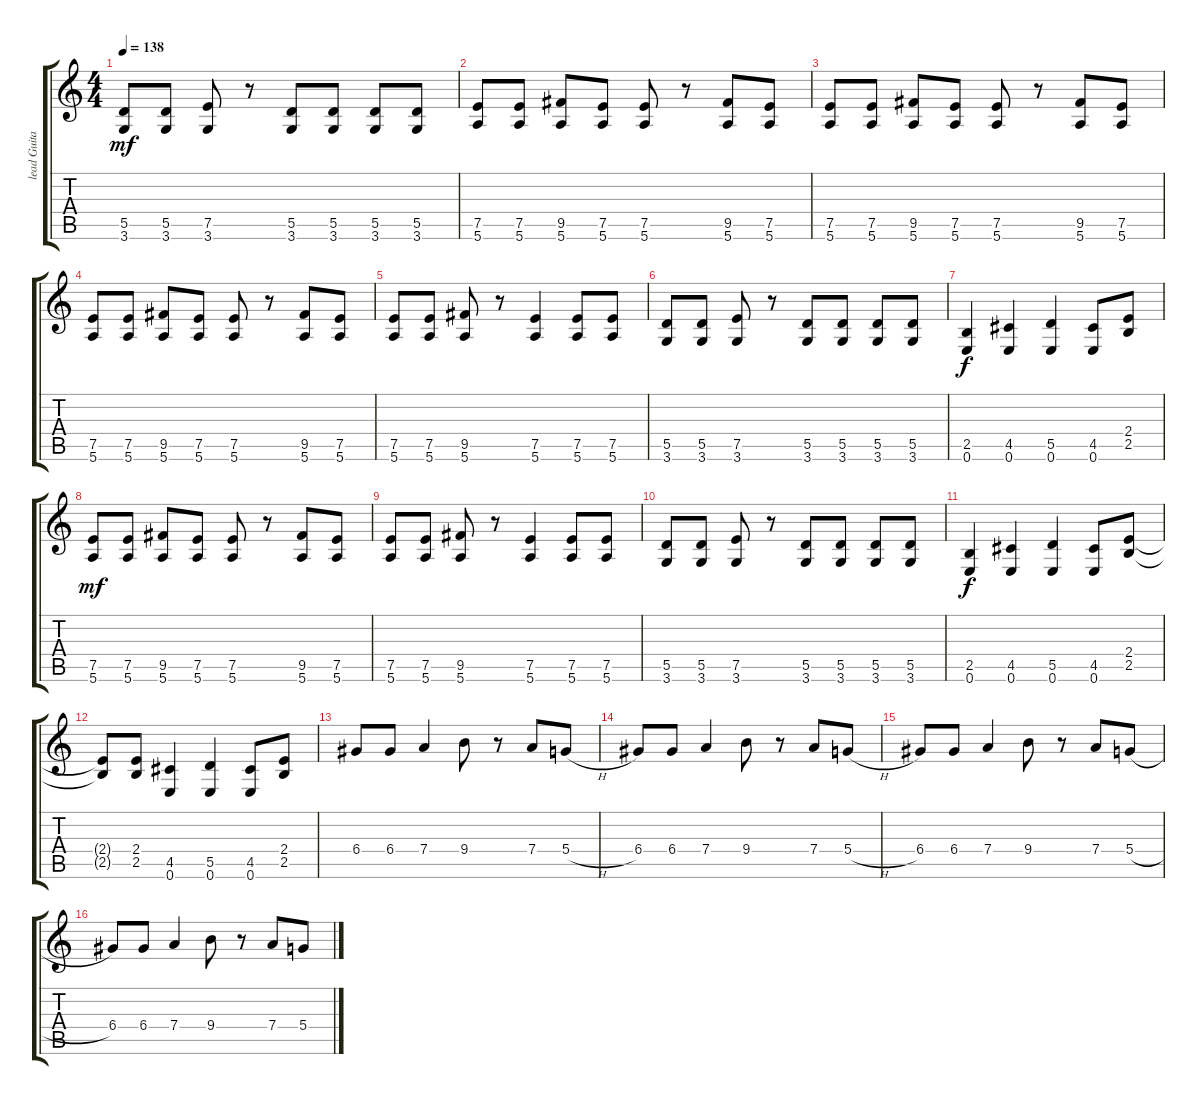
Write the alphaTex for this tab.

\track ("lead Guitar" "lead Guita") {instrument electricguitarclean}
\staff {score tabs}
\tuning (E4 B3 G3 D3 A2 E2) {hide}
\ts (4 4)
\tempo 138
\clef g2
\ks c
(5.5 3.6).8{dy mf} (5.5 3.6).8 (7.5 3.6).8 r.8 (5.5 3.6).8 (5.5 3.6).8 (5.5 3.6).8 (5.5 3.6).8 |
(7.5 5.6).8 (7.5 5.6).8 (9.5 5.6).8 (7.5 5.6).8 (7.5 5.6).8 r.8 (9.5 5.6).8 (7.5 5.6).8 |
(7.5 5.6).8 (7.5 5.6).8 (9.5 5.6).8 (7.5 5.6).8 (7.5 5.6).8 r.8 (9.5 5.6).8 (7.5 5.6).8 |
(7.5 5.6).8 (7.5 5.6).8 (9.5 5.6).8 (7.5 5.6).8 (7.5 5.6).8 r.8 (9.5 5.6).8 (7.5 5.6).8 |
(7.5 5.6).8 (7.5 5.6).8 (9.5 5.6).8 r.8 (7.5 5.6).4 (7.5 5.6).8 (7.5 5.6).8 |
(5.5 3.6).8 (5.5 3.6).8 (7.5 3.6).8 r.8 (5.5 3.6).8 (5.5 3.6).8 (5.5 3.6).8 (5.5 3.6).8 |
(2.5 0.6).4{dy f} (4.5 0.6).4 (5.5 0.6).4 (4.5 0.6).8 (2.4 2.5).8 |
(7.5 5.6).8{dy mf} (7.5 5.6).8 (9.5 5.6).8 (7.5 5.6).8 (7.5 5.6).8 r.8 (9.5 5.6).8 (7.5 5.6).8 |
(7.5 5.6).8 (7.5 5.6).8 (9.5 5.6).8 r.8 (7.5 5.6).4 (7.5 5.6).8 (7.5 5.6).8 |
(5.5 3.6).8 (5.5 3.6).8 (7.5 3.6).8 r.8 (5.5 3.6).8 (5.5 3.6).8 (5.5 3.6).8 (5.5 3.6).8 |
(2.5 0.6).4{dy f} (4.5 0.6).4 (5.5 0.6).4 (4.5 0.6).8 (2.4 2.5).8 |
(2.4{t} 2.5{t}).8 (2.4 2.5).8 (4.5 0.6).4 (5.5 0.6).4 (4.5 0.6).8 (2.4 2.5).8 |
6.4.8 6.4.8 7.4.4 9.4.8 r.8 7.4.8 5.4{h}.8 |
6.4.8 6.4.8 7.4.4 9.4.8 r.8 7.4.8 5.4{h}.8 |
6.4.8 6.4.8 7.4.4 9.4.8 r.8 7.4.8 5.4{h}.8 |
6.4.8 6.4.8 7.4.4 9.4.8 r.8 7.4.8 5.4{h}.8
